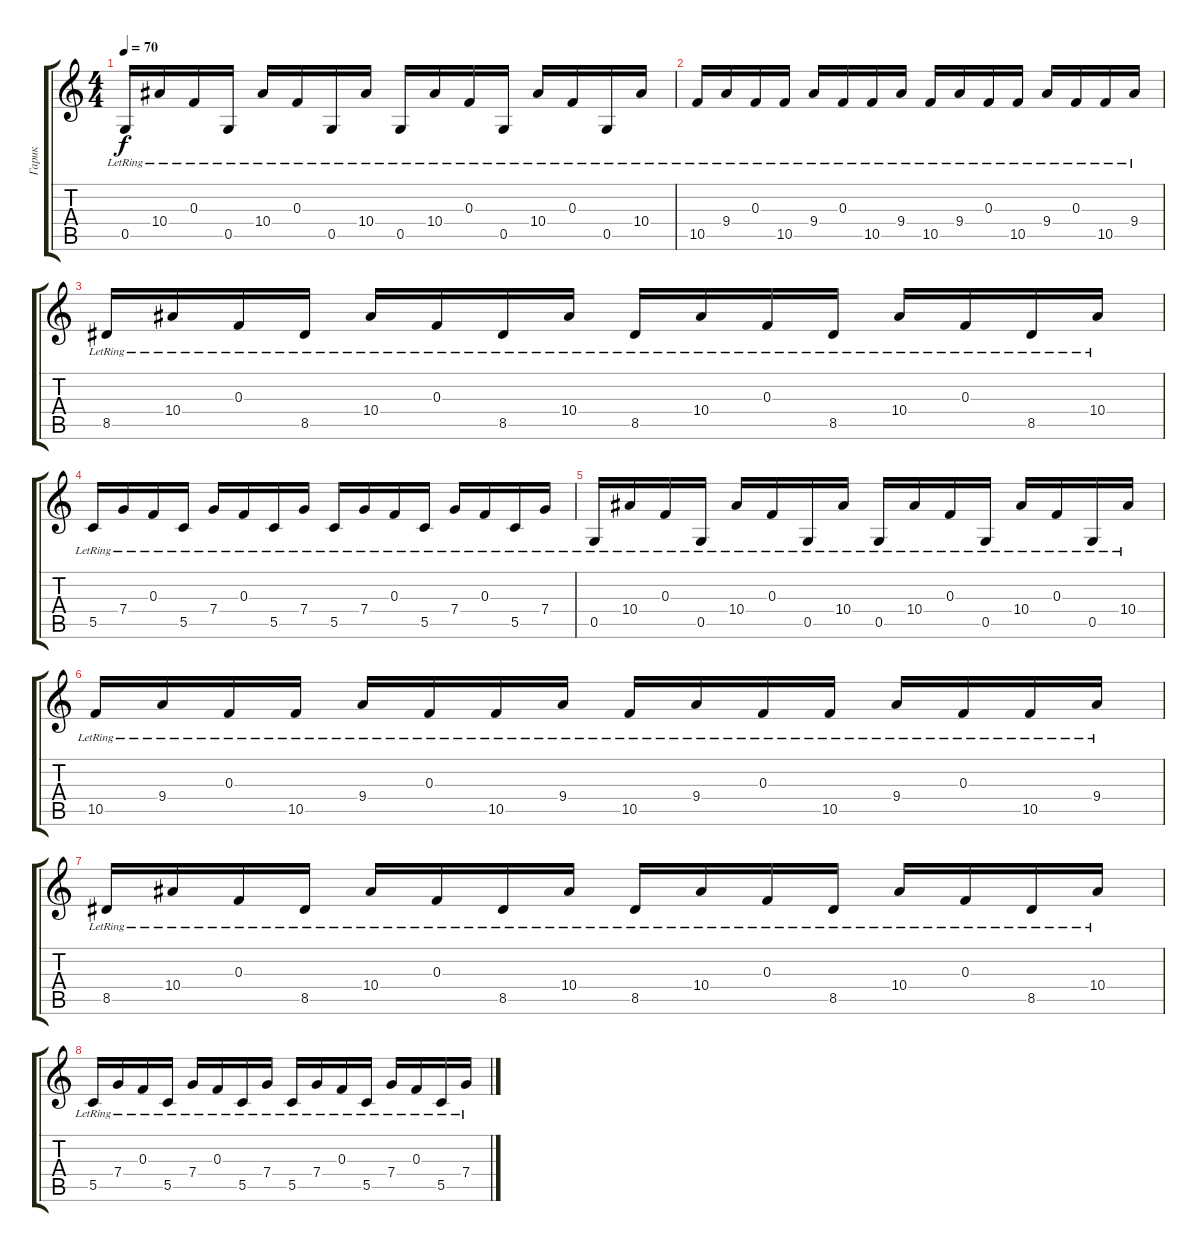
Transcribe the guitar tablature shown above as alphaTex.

\track ("Гарик" "Гарик") {instrument acousticguitarsteel}
\staff {score tabs}
\tuning (D4 A3 F3 C3 G2 D2) {hide}
\ts (4 4)
\tempo 70
\clef g2
\ks c
0.5{lr}.16{dy f} 10.4{lr}.16 0.3{lr}.16 0.5{lr}.16 10.4{lr}.16 0.3{lr}.16 0.5{lr}.16 10.4{lr}.16 0.5{lr}.16 10.4{lr}.16 0.3{lr}.16 0.5{lr}.16 10.4{lr}.16 0.3{lr}.16 0.5{lr}.16 10.4{lr}.16 |
10.5{lr}.16 9.4{lr}.16 0.3{lr}.16 10.5{lr}.16 9.4{lr}.16 0.3{lr}.16 10.5{lr}.16 9.4{lr}.16 10.5{lr}.16 9.4{lr}.16 0.3{lr}.16 10.5{lr}.16 9.4{lr}.16 0.3{lr}.16 10.5{lr}.16 9.4{lr}.16 |
8.5{lr}.16 10.4{lr}.16 0.3{lr}.16 8.5{lr}.16 10.4{lr}.16 0.3{lr}.16 8.5{lr}.16 10.4{lr}.16 8.5{lr}.16 10.4{lr}.16 0.3{lr}.16 8.5{lr}.16 10.4{lr}.16 0.3{lr}.16 8.5{lr}.16 10.4{lr}.16 |
5.5{lr}.16 7.4{lr}.16 0.3{lr}.16 5.5{lr}.16 7.4{lr}.16 0.3{lr}.16 5.5{lr}.16 7.4{lr}.16 5.5{lr}.16 7.4{lr}.16 0.3{lr}.16 5.5{lr}.16 7.4{lr}.16 0.3{lr}.16 5.5{lr}.16 7.4{lr}.16 |
0.5{lr}.16 10.4{lr}.16 0.3{lr}.16 0.5{lr}.16 10.4{lr}.16 0.3{lr}.16 0.5{lr}.16 10.4{lr}.16 0.5{lr}.16 10.4{lr}.16 0.3{lr}.16 0.5{lr}.16 10.4{lr}.16 0.3{lr}.16 0.5{lr}.16 10.4{lr}.16 |
10.5{lr}.16 9.4{lr}.16 0.3{lr}.16 10.5{lr}.16 9.4{lr}.16 0.3{lr}.16 10.5{lr}.16 9.4{lr}.16 10.5{lr}.16 9.4{lr}.16 0.3{lr}.16 10.5{lr}.16 9.4{lr}.16 0.3{lr}.16 10.5{lr}.16 9.4{lr}.16 |
8.5{lr}.16 10.4{lr}.16 0.3{lr}.16 8.5{lr}.16 10.4{lr}.16 0.3{lr}.16 8.5{lr}.16 10.4{lr}.16 8.5{lr}.16 10.4{lr}.16 0.3{lr}.16 8.5{lr}.16 10.4{lr}.16 0.3{lr}.16 8.5{lr}.16 10.4{lr}.16 |
5.5{lr}.16 7.4{lr}.16 0.3{lr}.16 5.5{lr}.16 7.4{lr}.16 0.3{lr}.16 5.5{lr}.16 7.4{lr}.16 5.5{lr}.16 7.4{lr}.16 0.3{lr}.16 5.5{lr}.16 7.4{lr}.16 0.3{lr}.16 5.5{lr}.16 7.4{lr}.16
